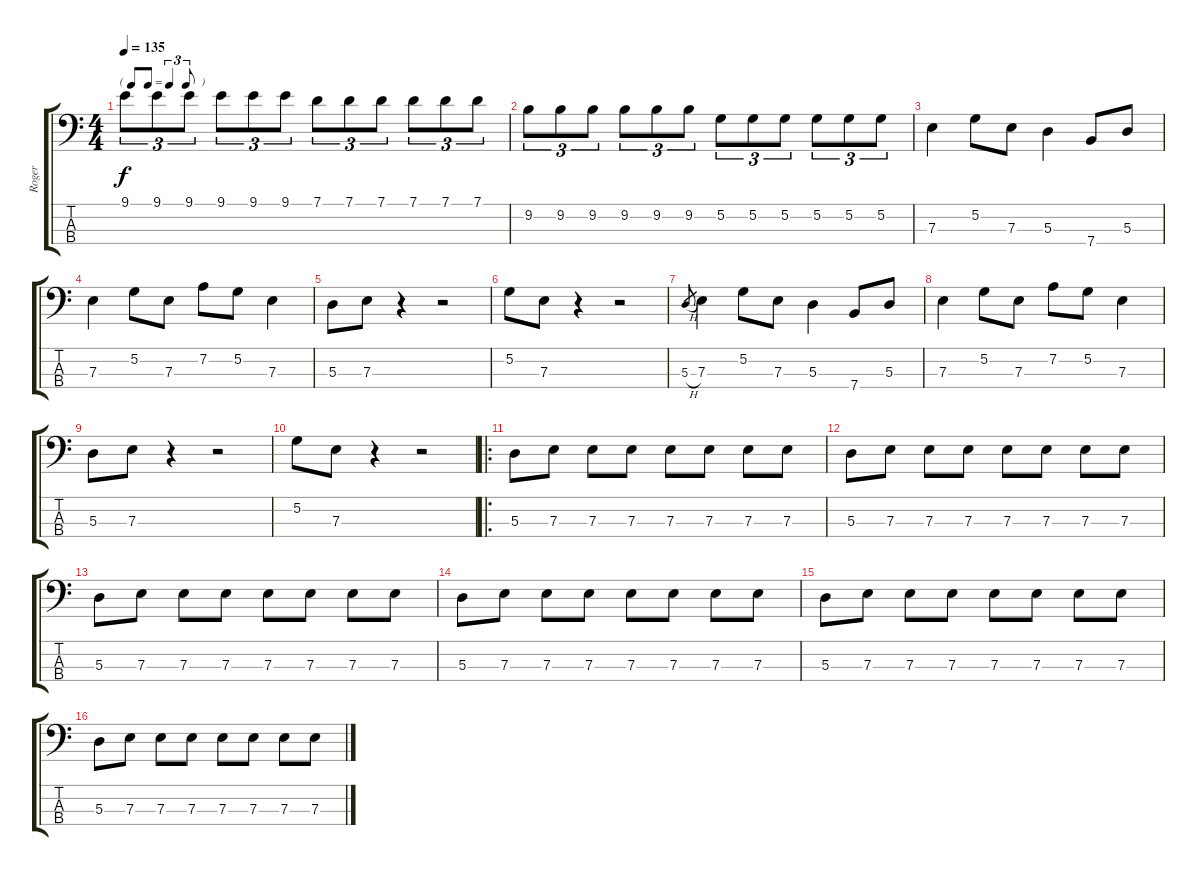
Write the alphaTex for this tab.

\track ("Roger" "Roger") {instrument electricbasspick}
\staff {score tabs}
\tuning (G2 D2 A1 E1) {hide}
\ts (4 4)
\tf triplet8th
\tempo 135
\clef f4
\ks c
9.1.8{tu (3 2) dy f instrument electricbasspick} 9.1.8{tu (3 2)} 9.1.8{tu (3 2)} 9.1.8{tu (3 2)} 9.1.8{tu (3 2)} 9.1.8{tu (3 2)} 7.1.8{tu (3 2)} 7.1.8{tu (3 2)} 7.1.8{tu (3 2)} 7.1.8{tu (3 2)} 7.1.8{tu (3 2)} 7.1.8{tu (3 2)} |
9.2.8{tu (3 2)} 9.2.8{tu (3 2)} 9.2.8{tu (3 2)} 9.2.8{tu (3 2)} 9.2.8{tu (3 2)} 9.2.8{tu (3 2)} 5.2.8{tu (3 2)} 5.2.8{tu (3 2)} 5.2.8{tu (3 2)} 5.2.8{tu (3 2)} 5.2.8{tu (3 2)} 5.2.8{tu (3 2)} |
7.3.4 5.2.8 7.3.8 5.3.4 7.4.8 5.3.8 |
7.3.4 5.2.8 7.3.8 7.2.8 5.2.8 7.3.4 |
5.3.8 7.3.8 r.4 r.2 |
5.2.8 7.3.8 r.4 r.2 |
5.3{h}.8{gr} 7.3.4 5.2.8 7.3.8 5.3.4 7.4.8 5.3.8 |
7.3.4 5.2.8 7.3.8 7.2.8 5.2.8 7.3.4 |
5.3.8 7.3.8 r.4 r.2 |
5.2.8 7.3.8 r.4 r.2 |
\ro
5.3.8 7.3.8 7.3.8 7.3.8 7.3.8 7.3.8 7.3.8 7.3.8 |
5.3.8 7.3.8 7.3.8 7.3.8 7.3.8 7.3.8 7.3.8 7.3.8 |
5.3.8 7.3.8 7.3.8 7.3.8 7.3.8 7.3.8 7.3.8 7.3.8 |
5.3.8 7.3.8 7.3.8 7.3.8 7.3.8 7.3.8 7.3.8 7.3.8 |
5.3.8 7.3.8 7.3.8 7.3.8 7.3.8 7.3.8 7.3.8 7.3.8 |
5.3.8 7.3.8 7.3.8 7.3.8 7.3.8 7.3.8 7.3.8 7.3.8
